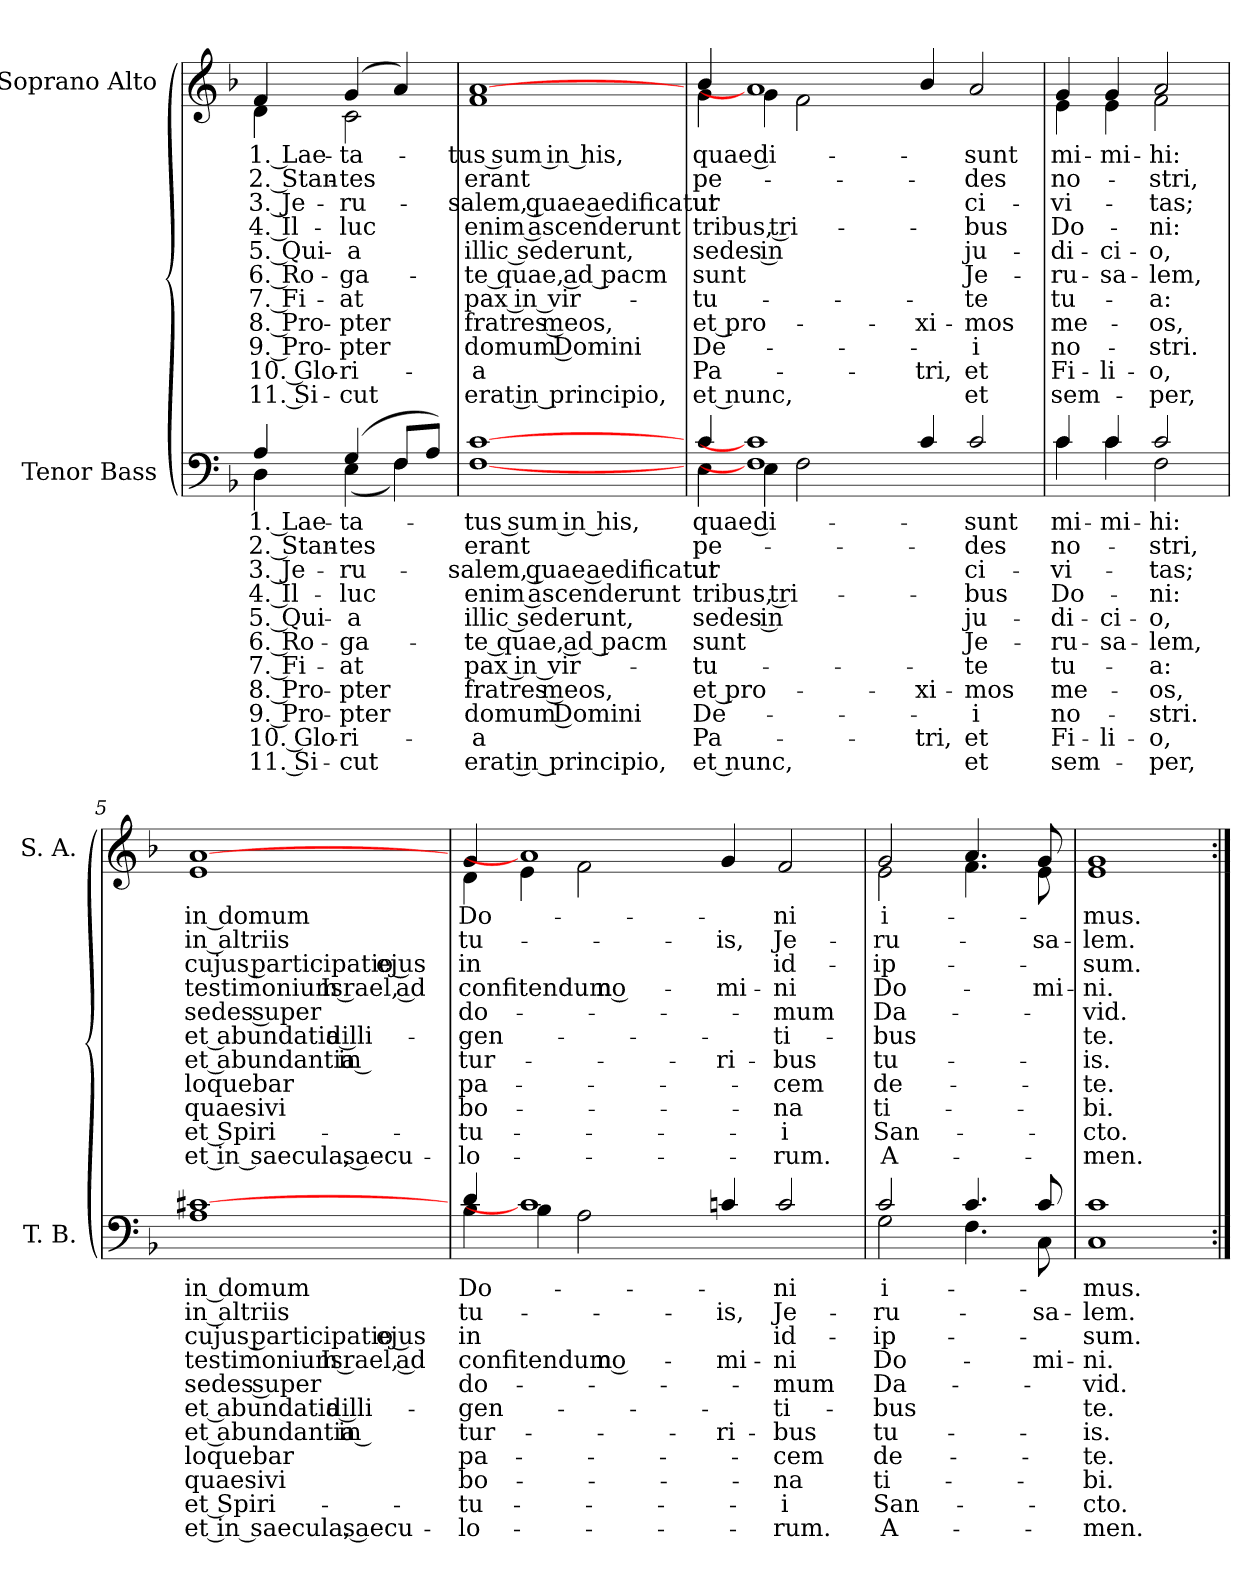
**kern	**text	**text	**text	**text	**text	**text	**text	**text	**text	**text	**text	**kern	**text	**text	**text	**text	**text	**text	**text	**text	**text	**text	**text
*part2	*part2	*part2	*part2	*part2	*part2	*part2	*part2	*part2	*part2	*part2	*part2	*part1	*part1	*part1	*part1	*part1	*part1	*part1	*part1	*part1	*part1	*part1	*part1
*staff2	*staff2	*staff2	*staff2	*staff2	*staff2	*staff2	*staff2	*staff2	*staff2	*staff2	*staff2	*staff1	*staff1	*staff1	*staff1	*staff1	*staff1	*staff1	*staff1	*staff1	*staff1	*staff1	*staff1
*I"Tenor Bass	*	*	*	*	*	*	*	*	*	*	*	*I"Soprano Alto	*	*	*	*	*	*	*	*	*	*	*
*I'T. B.	*	*	*	*	*	*	*	*	*	*	*	*I'S. A.	*	*	*	*	*	*	*	*	*	*	*
*clefF4	*	*	*	*	*	*	*	*	*	*	*	*clefG2	*	*	*	*	*	*	*	*	*	*	*
*k[b-]	*	*	*	*	*	*	*	*	*	*	*	*k[b-]	*	*	*	*	*	*	*	*	*	*	*
*F:	*	*	*	*	*	*	*	*	*	*	*	*F:	*	*	*	*	*	*	*	*	*	*	*
=1	=1	=1	=1	=1	=1	=1	=1	=1	=1	=1	=1	=1	=1	=1	=1	=1	=1	=1	=1	=1	=1	=1	=1
!	!LO:LY:a:rj	!LO:LY:a:rj	!LO:LY:a:rj	!LO:LY:a:rj	!LO:LY:a:rj	!LO:LY:a:rj	!LO:LY:a:rj	!LO:LY:a:rj	!LO:LY:a:rj	!LO:LY:a:rj	!LO:LY:a:rj	!	!LO:LY:b:rj	!LO:LY:b:rj	!LO:LY:b:rj	!LO:LY:b:rj	!LO:LY:b:rj	!LO:LY:b:rj	!LO:LY:b:rj	!LO:LY:b:rj	!LO:LY:b:rj	!LO:LY:b:rj	!LO:LY:b:rj
*^	*	*	*	*	*	*	*	*	*	*	*	*^	*	*	*	*	*	*	*	*	*	*	*
4A/	4D\	1. Lae-	2. Stan-	3. Je-	4. Il-	5. Qui-	6. Ro-	7. Fi-	8. Pro-	9. Pro-	10. Glo-	11. Si-	4f/	4d\	1. Lae-	2. Stan-	3. Je-	4. Il-	5. Qui-	6. Ro-	7. Fi-	8. Pro-	9. Pro-	10. Glo-	11. Si-
!	!	!LO:LY:a	!LO:LY:a	!LO:LY:a	!LO:LY:a	!LO:LY:a	!LO:LY:a	!LO:LY:a	!LO:LY:a	!LO:LY:a	!LO:LY:a	!LO:LY:a	!	!	!LO:LY:b	!LO:LY:b	!LO:LY:b	!LO:LY:b	!LO:LY:b	!LO:LY:b	!LO:LY:b	!LO:LY:b	!LO:LY:b	!LO:LY:b	!LO:LY:b
(4G/	(<4E\	-ta-	-tes	-ru-	-luc	-a	-ga-	-at	-pter	-pter	-ri-	-cut	(4g/	2c\	-ta-	-tes	-ru-	-luc	-a	-ga-	-at	-pter	-pter	-ri-	-cut
8F/L	4F\)	.	.	.	.	.	.	.	.	.	.	.	4a/)	.	.	.	.	.	.	.	.	.	.	.	.
8A/J)	.	.	.	.	.	.	.	.	.	.	.	.	.	.	.	.	.	.	.	.	.	.	.	.	.
*v	*v	*	*	*	*	*	*	*	*	*	*	*	*	*	*	*	*	*	*	*	*	*	*	*	*
=2	=2	=2	=2	=2	=2	=2	=2	=2	=2	=2	=2	=2	=2	=2	=2	=2	=2	=2	=2	=2	=2	=2	=2	=2
!	!LO:LY:a	!LO:LY:a	!LO:LY:a	!LO:LY:a	!LO:LY:a	!LO:LY:a	!LO:LY:a	!LO:LY:a	!LO:LY:a	!LO:LY:a	!LO:LY:a	!	!	!LO:LY:b	!LO:LY:b	!LO:LY:b	!LO:LY:b	!LO:LY:b	!LO:LY:b	!LO:LY:b	!LO:LY:b	!LO:LY:b	!LO:LY:b	!LO:LY:b
[1F [1c	-tus sum in his,	erant	-salem, quae aedificatur	enim ascenderunt	illic sederunt,	-te quae, ad pacm	pax in vir-	fratres meos,	domum Domini	-a	erat in principio,	[1a	1f	-tus sum in his,	erant	-salem, quae aedificatur	enim ascenderunt	illic sederunt,	-te quae, ad pacm	pax in vir-	fratres meos,	domum Domini	-a	erat in principio,
=3	=3	=3	=3	=3	=3	=3	=3	=3	=3	=3	=3	=3	=3	=3	=3	=3	=3	=3	=3	=3	=3	=3	=3	=3
!	!LO:LY:a:rj	!LO:LY:a:rj	!LO:LY:a:rj	!LO:LY:a:rj	!LO:LY:a:rj	!LO:LY:a:rj	!LO:LY:a:rj	!LO:LY:a:rj	!LO:LY:a:rj	!LO:LY:a:rj	!LO:LY:a:rj	!	!	!LO:LY:b:rj	!LO:LY:b:rj	!LO:LY:b:rj	!LO:LY:b:rj	!LO:LY:b:rj	!LO:LY:b:rj	!LO:LY:b:rj	!LO:LY:b:rj	!LO:LY:b:rj	!LO:LY:b:rj	!LO:LY:b:rj
*^	*	*	*	*	*	*	*	*	*	*	*	*	*	*	*	*	*	*	*	*	*	*	*	*
4c/	4E\	quae di-	pe-	ut	tribus, tri-	sedes in	sunt	-tu-	et pro-	De-	Pa-	et nunc,	4b-/	4g\	quae di-	pe-	ut	tribus, tri-	sedes in	sunt	-tu-	et pro-	De-	Pa-	et nunc,
1F] 1c]	4E\	.	.	.	.	.	.	.	.	.	.	.	1a]	4g\	.	.	.	.	.	.	.	.	.	.	.
.	2F\	.	.	.	.	.	.	.	.	.	.	.	.	2f\	.	.	.	.	.	.	.	.	.	.	.
.	1ryy	.	.	.	.	.	.	.	.	.	.	.	.	1ryy	.	.	.	.	.	.	.	.	.	.	.
!	!	!	!	!	!	!	!	!	!LO:LY:a	!	!LO:LY:a	!	!	!	!	!	!	!	!	!	!	!LO:LY:b	!	!LO:LY:b	!
4c/	.	.	.	.	.	.	.	.	-xi-	.	-tri,	.	4b-/	.	.	.	.	.	.	.	.	-xi-	.	-tri,	.
!	!	!LO:LY:a	!LO:LY:a	!LO:LY:a	!LO:LY:a	!LO:LY:a	!LO:LY:a	!LO:LY:a	!LO:LY:a	!LO:LY:a	!LO:LY:a	!LO:LY:a	!	!	!LO:LY:b	!LO:LY:b	!LO:LY:b	!LO:LY:b	!LO:LY:b	!LO:LY:b	!LO:LY:b	!LO:LY:b	!LO:LY:b	!LO:LY:b	!LO:LY:b
2c/	.	sunt	-des	ci-	-bus	ju-	Je-	-te	-mos	-i	et	et	2a/	.	sunt	-des	ci-	-bus	ju-	Je-	-te	-mos	-i	et	et
=4	=4	=4	=4	=4	=4	=4	=4	=4	=4	=4	=4	=4	=4	=4	=4	=4	=4	=4	=4	=4	=4	=4	=4	=4	=4
!	!	!LO:LY:a	!LO:LY:a	!LO:LY:a	!LO:LY:a	!LO:LY:a	!LO:LY:a	!LO:LY:a	!LO:LY:a	!LO:LY:a	!LO:LY:a	!LO:LY:a	!	!	!LO:LY:b	!LO:LY:b	!LO:LY:b	!LO:LY:b	!LO:LY:b	!LO:LY:b	!LO:LY:b	!LO:LY:b	!LO:LY:b	!LO:LY:b	!LO:LY:b
4c/	4c\	mi-	no-	-vi-	Do-	-di-	-ru-	tu-	me-	no-	Fi-	sem-	4g/	4e\	mi-	no-	-vi-	Do-	-di-	-ru-	tu-	me-	no-	Fi-	sem-
!	!	!LO:LY:a	!	!	!	!LO:LY:a	!LO:LY:a	!	!	!	!LO:LY:a	!	!	!	!LO:LY:b	!	!	!	!LO:LY:b	!LO:LY:b	!	!	!	!LO:LY:b	!
4c/	4c\	-mi-	.	.	.	-ci-	-sa-	.	.	.	-li-	.	4g/	4e\	-mi-	.	.	.	-ci-	-sa-	.	.	.	-li-	.
!	!	!LO:LY:a	!LO:LY:a	!LO:LY:a	!LO:LY:a	!LO:LY:a	!LO:LY:a	!LO:LY:a	!LO:LY:a	!LO:LY:a	!LO:LY:a	!LO:LY:a	!	!	!LO:LY:b	!LO:LY:b	!LO:LY:b	!LO:LY:b	!LO:LY:b	!LO:LY:b	!LO:LY:b	!LO:LY:b	!LO:LY:b	!LO:LY:b	!LO:LY:b
2c/	2F\	-hi:	-stri,	-tas;	-ni:	-o,	-lem,	-a:	-os,	-stri.	-o,	-per,	2a/	2f\	-hi:	-stri,	-tas;	-ni:	-o,	-lem,	-a:	-os,	-stri.	-o,	-per,
!!LO:LB:g=z	!!
=5!	=5!	=5!	=5!	=5!	=5!	=5!	=5!	=5!	=5!	=5!	=5!	=5!	=5!	=5!	=5!	=5!	=5!	=5!	=5!	=5!	=5!	=5!	=5!	=5!	=5!
!	!	!LO:LY:a	!LO:LY:a	!LO:LY:a	!LO:LY:a	!LO:LY:a	!LO:LY:a	!LO:LY:a	!LO:LY:a	!LO:LY:a	!LO:LY:a	!LO:LY:a	!	!	!LO:LY:b	!LO:LY:b	!LO:LY:b	!LO:LY:b	!LO:LY:b	!LO:LY:b	!LO:LY:b	!LO:LY:b	!LO:LY:b	!LO:LY:b	!LO:LY:b
[1c#X	1A	in domum	in altriis	cujus participatio ejus	testimonium Israel, ad	sedes super	et abundatia dilli-	et abundantia in	loquebar	quaesivi	et Spiri-	et in saecula, saecu-	[1a	1e	in domum	in altriis	cujus participatio ejus	testimonium Israel, ad	sedes super	et abundatia dilli-	et abundantia in	loquebar	quaesivi	et Spiri-	et in saecula, saecu-
=6	=6	=6	=6	=6	=6	=6	=6	=6	=6	=6	=6	=6	=6	=6	=6	=6	=6	=6	=6	=6	=6	=6	=6	=6	=6
!	!	!LO:LY:a	!LO:LY:a	!LO:LY:a	!LO:LY:a	!LO:LY:a	!LO:LY:a	!LO:LY:a	!LO:LY:a	!LO:LY:a	!LO:LY:a	!LO:LY:a	!	!	!LO:LY:b	!LO:LY:b	!LO:LY:b	!LO:LY:b	!LO:LY:b	!LO:LY:b	!LO:LY:b	!LO:LY:b	!LO:LY:b	!LO:LY:b	!LO:LY:b
4d/	4B-\	Do-	tu-	in	confitendum no-	do-	-gen-	tur-	pa-	bo-	-tu-	-lo-	4g/	4d\	Do-	tu-	in	confitendum no-	do-	-gen-	tur-	pa-	bo-	-tu-	-lo-
1c#]	4B-\	.	.	.	.	.	.	.	.	.	.	.	1a]	4e\	.	.	.	.	.	.	.	.	.	.	.
.	2A\	.	.	.	.	.	.	.	.	.	.	.	.	2f\	.	.	.	.	.	.	.	.	.	.	.
.	1ryy	.	.	.	.	.	.	.	.	.	.	.	.	1ryy	.	.	.	.	.	.	.	.	.	.	.
!	!	!	!LO:LY:a	!	!LO:LY:a	!	!	!LO:LY:a	!	!	!	!	!	!	!	!LO:LY:b	!	!LO:LY:b	!	!	!LO:LY:b	!	!	!	!
4cn/	.	.	-is,	.	-mi-	.	.	-ri-	.	.	.	.	4g/	.	.	-is,	.	-mi-	.	.	-ri-	.	.	.	.
!	!	!LO:LY:a	!LO:LY:a	!LO:LY:a	!LO:LY:a	!LO:LY:a	!LO:LY:a	!LO:LY:a	!LO:LY:a	!LO:LY:a	!LO:LY:a	!LO:LY:a	!	!	!LO:LY:b	!LO:LY:b	!LO:LY:b	!LO:LY:b	!LO:LY:b	!LO:LY:b	!LO:LY:b	!LO:LY:b	!LO:LY:b	!LO:LY:b	!LO:LY:b
2c/	.	-ni	Je-	id-	-ni	-mum	-ti-	-bus	-cem	-na	-i	-rum.	2f/	.	-ni	Je-	id-	-ni	-mum	-ti-	-bus	-cem	-na	-i	-rum.
=7	=7	=7	=7	=7	=7	=7	=7	=7	=7	=7	=7	=7	=7	=7	=7	=7	=7	=7	=7	=7	=7	=7	=7	=7	=7
!	!	!LO:LY:a:rj	!LO:LY:a:rj	!LO:LY:a:rj	!LO:LY:a:rj	!LO:LY:a:rj	!LO:LY:a:rj	!LO:LY:a:rj	!LO:LY:a:rj	!LO:LY:a:rj	!LO:LY:a:rj	!LO:LY:a:rj	!	!	!LO:LY:b:rj	!LO:LY:b:rj	!LO:LY:b:rj	!LO:LY:b:rj	!LO:LY:b:rj	!LO:LY:b:rj	!LO:LY:b:rj	!LO:LY:b:rj	!LO:LY:b:rj	!LO:LY:b:rj	!LO:LY:b:rj
2c/	2G\	i-	-ru-	-ip-	Do-	Da-	-bus	tu-	de-	ti-	San-	A-	2g/	2e\	i-	-ru-	-ip-	Do-	Da-	-bus	tu-	de-	ti-	San-	A-
4.c/	4.F\	.	.	.	.	.	.	.	.	.	.	.	4.a/	4.f\	.	.	.	.	.	.	.	.	.	.	.
!	!	!	!LO:LY:a	!	!LO:LY:a	!	!	!	!	!	!	!	!	!	!	!LO:LY:b	!	!LO:LY:b	!	!	!	!	!	!	!
8c/	8C\	.	-sa-	.	-mi-	.	.	.	.	.	.	.	8g/	8e\	.	-sa-	.	-mi-	.	.	.	.	.	.	.
=8	=8	=8	=8	=8	=8	=8	=8	=8	=8	=8	=8	=8	=8	=8	=8	=8	=8	=8	=8	=8	=8	=8	=8	=8	=8
!	!	!LO:LY:a	!LO:LY:a	!LO:LY:a	!LO:LY:a	!LO:LY:a	!LO:LY:a	!LO:LY:a	!LO:LY:a	!LO:LY:a	!LO:LY:a	!LO:LY:a	!	!	!LO:LY:b	!LO:LY:b	!LO:LY:b	!LO:LY:b	!LO:LY:b	!LO:LY:b	!LO:LY:b	!LO:LY:b	!LO:LY:b	!LO:LY:b	!LO:LY:b
*v	*v	*	*	*	*	*	*	*	*	*	*	*	*	*	*	*	*	*	*	*	*	*	*	*	*
*	*	*	*	*	*	*	*	*	*	*	*	*v	*v	*	*	*	*	*	*	*	*	*	*	*
1C 1c	-mus.	-lem.	-sum.	-ni.	-vid.	te.	-is.	-te.	-bi.	-cto.	-men.	1e 1g	-mus.	-lem.	-sum.	-ni.	-vid.	te.	-is.	-te.	-bi.	-cto.	-men.
=:|!	=:|!	=:|!	=:|!	=:|!	=:|!	=:|!	=:|!	=:|!	=:|!	=:|!	=:|!	=:|!	=:|!	=:|!	=:|!	=:|!	=:|!	=:|!	=:|!	=:|!	=:|!	=:|!	=:|!
*-	*-	*-	*-	*-	*-	*-	*-	*-	*-	*-	*-	*-	*-	*-	*-	*-	*-	*-	*-	*-	*-	*-	*-
